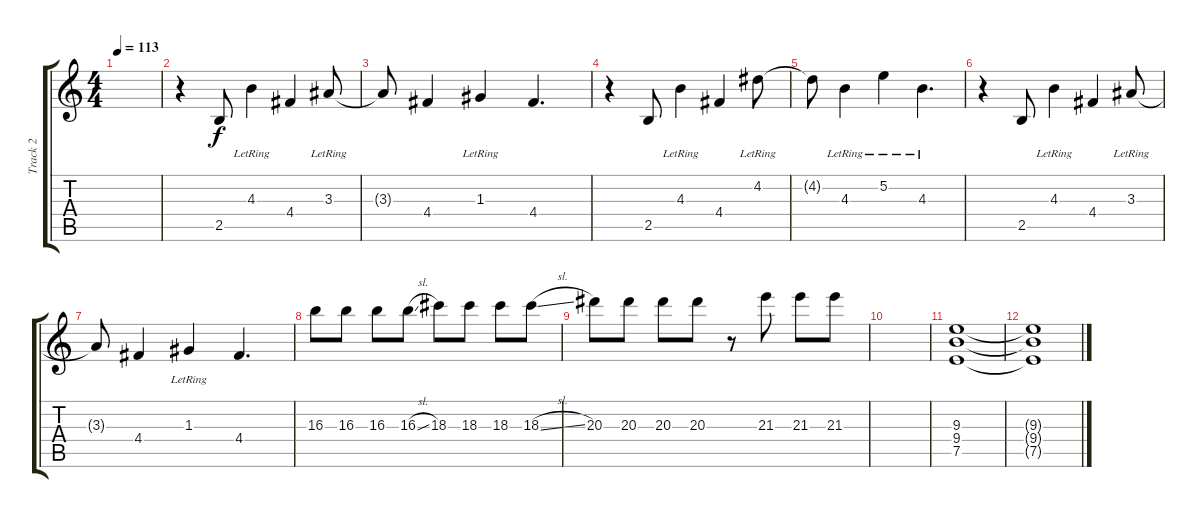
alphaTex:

\track ("Track 2" "Track 2") {instrument overdrivenguitar}
\staff {score tabs}
\tuning (E4 B3 G3 D3 A2 E2) {hide}
\ts (4 4)
\tempo 113
\clef g2
\ks c
|
r.4 2.5.8 4.3{lr}.4 4.4.4 3.3{lr}.8 |
3.3{t}.8 4.4.4 1.3{lr}.4 4.4.4{d} |
r.4 2.5.8 4.3{lr}.4 4.4.4 4.2{lr}.8 |
4.2{t}.8 4.3{lr}.4 5.2{lr}.4 4.3{lr}.4{d} |
r.4 2.5.8 4.3{lr}.4 4.4.4 3.3{lr}.8 |
3.3{t}.8 4.4.4 1.3{lr}.4 4.4.4{d} |
16.3.8 16.3.8 16.3.8 16.3{sl}.8 18.3.8 18.3.8 18.3.8 18.3{sl}.8 |
20.3.8 20.3.8 20.3.8 20.3.8 r.8 21.3.8 21.3.8 21.3.8 |
|
(9.3 9.4 7.5).1 |
(9.3{t} 9.4{t} 7.5{t}).1
